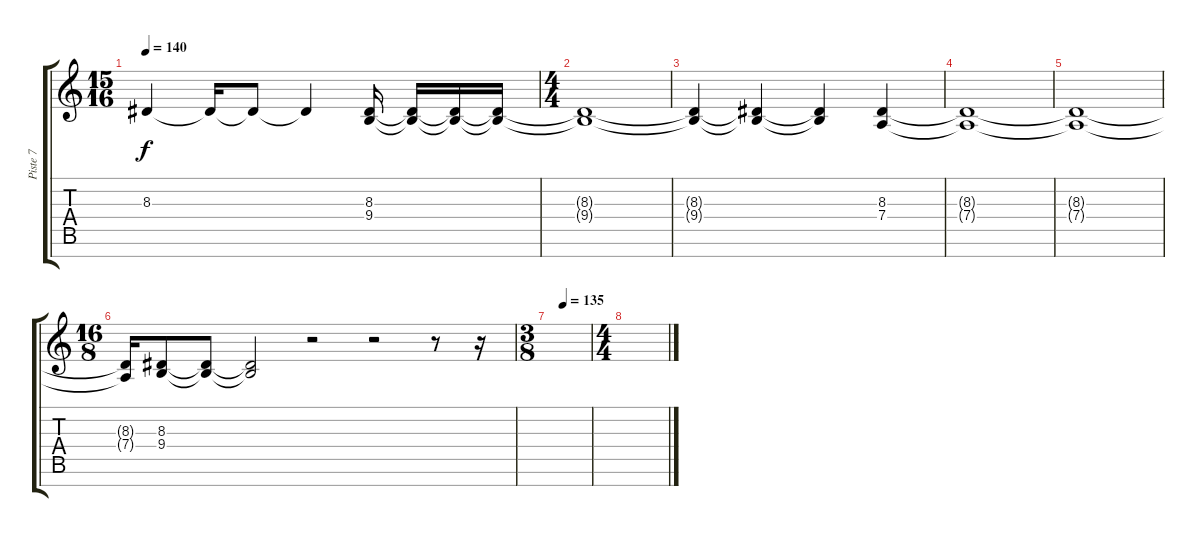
\track ("Piste 7" "Piste 7") {instrument drawbarorgan}
\staff {score tabs}
\tuning (E4 B3 G3 D3 A2 E2 B1) {hide}
\ts (15 16)
\tempo 140
\clef g2
\ks c
8.3{t}.4{dy f} 8.3{t}.16 8.3{t}.8 8.3{t}.4 (8.3 9.4).16 (8.3{t} 9.4{t}).16 (8.3{t} 9.4{t}).16 (8.3{t} 9.4{t}).16 |
\ts (4 4)
(8.3{t} 9.4{t}).1 |
(8.3{t} 9.4{t}).4 (8.3{t} 9.4{t}).4 (8.3{t} 9.4{t}).4 (8.3 7.4).4 |
(8.3{t} 7.4{t}).1 |
(8.3{t} 7.4{t}).1 |
\ts (16 8)
(8.3{t} 7.4{t}).16 (8.3 9.4).8 (8.3{t} 9.4{t}).8 (8.3{t} 9.4{t}).2 r.2 r.2 r.8 r.16 |
\ts (3 8)
\tempo (135 0.3333333333333333)
|
\ts (4 4)
